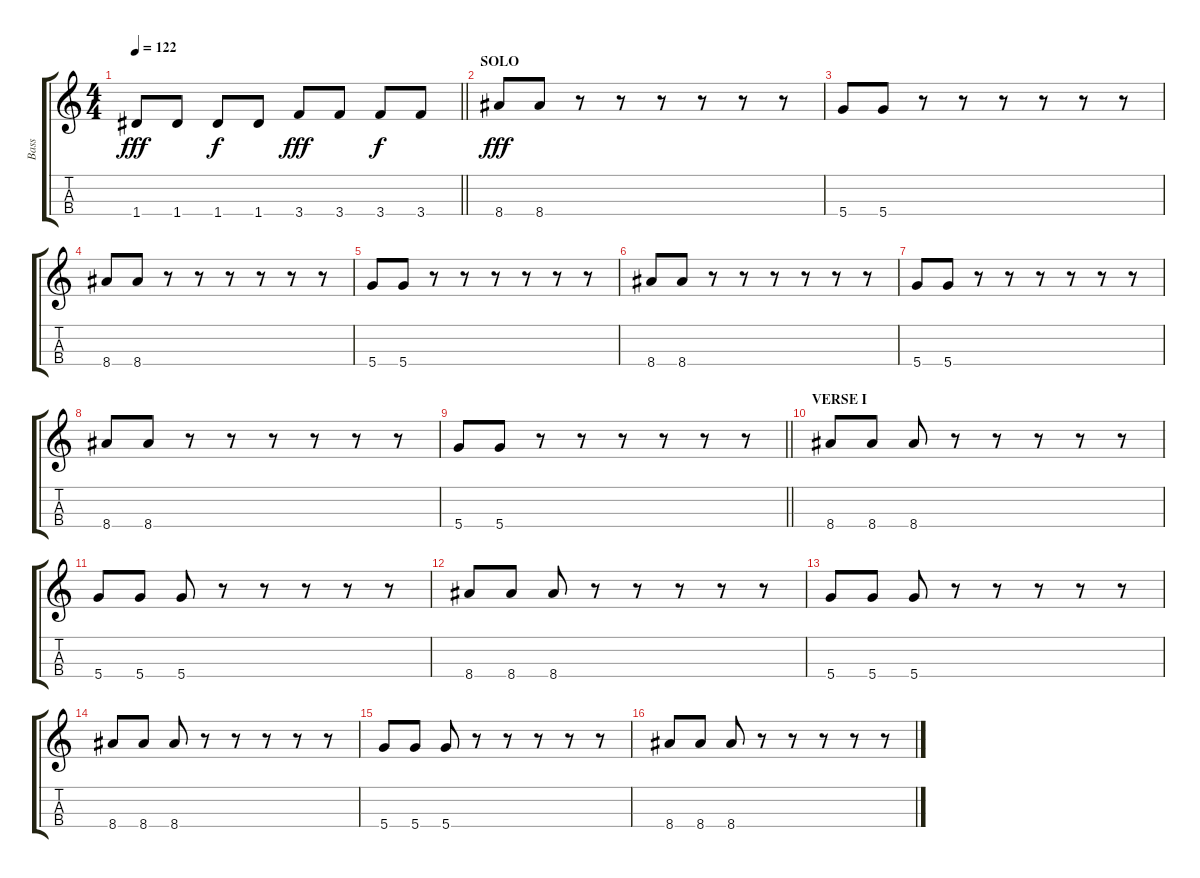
\track ("Bass" "Bass") {instrument electricbassfinger}
\staff {score tabs}
\tuning (E4 B3 G3 D3) {hide}
\ts (4 4)
\tempo 122
\clef g2
\barLineRight lightlight
\ks c
1.4.8{dy fff} 1.4.8 1.4.8{dy f} 1.4.8 3.4.8{dy fff} 3.4.8 3.4.8{dy f} 3.4.8 |
\section ("" "SOLO")
8.4.8{dy fff} 8.4.8 r.8 r.8 r.8 r.8 r.8 r.8 |
5.4.8 5.4.8 r.8 r.8 r.8 r.8 r.8 r.8 |
8.4.8 8.4.8 r.8 r.8 r.8 r.8 r.8 r.8 |
5.4.8 5.4.8 r.8 r.8 r.8 r.8 r.8 r.8 |
8.4.8 8.4.8 r.8 r.8 r.8 r.8 r.8 r.8 |
5.4.8 5.4.8 r.8 r.8 r.8 r.8 r.8 r.8 |
8.4.8 8.4.8 r.8 r.8 r.8 r.8 r.8 r.8 |
\barLineRight lightlight
5.4.8 5.4.8 r.8 r.8 r.8 r.8 r.8 r.8 |
\section ("" "VERSE I")
8.4.8 8.4.8 8.4.8 r.8 r.8 r.8 r.8 r.8 |
5.4.8 5.4.8 5.4.8 r.8 r.8 r.8 r.8 r.8 |
8.4.8 8.4.8 8.4.8 r.8 r.8 r.8 r.8 r.8 |
5.4.8 5.4.8 5.4.8 r.8 r.8 r.8 r.8 r.8 |
8.4.8 8.4.8 8.4.8 r.8 r.8 r.8 r.8 r.8 |
5.4.8 5.4.8 5.4.8 r.8 r.8 r.8 r.8 r.8 |
8.4.8 8.4.8 8.4.8 r.8 r.8 r.8 r.8 r.8
